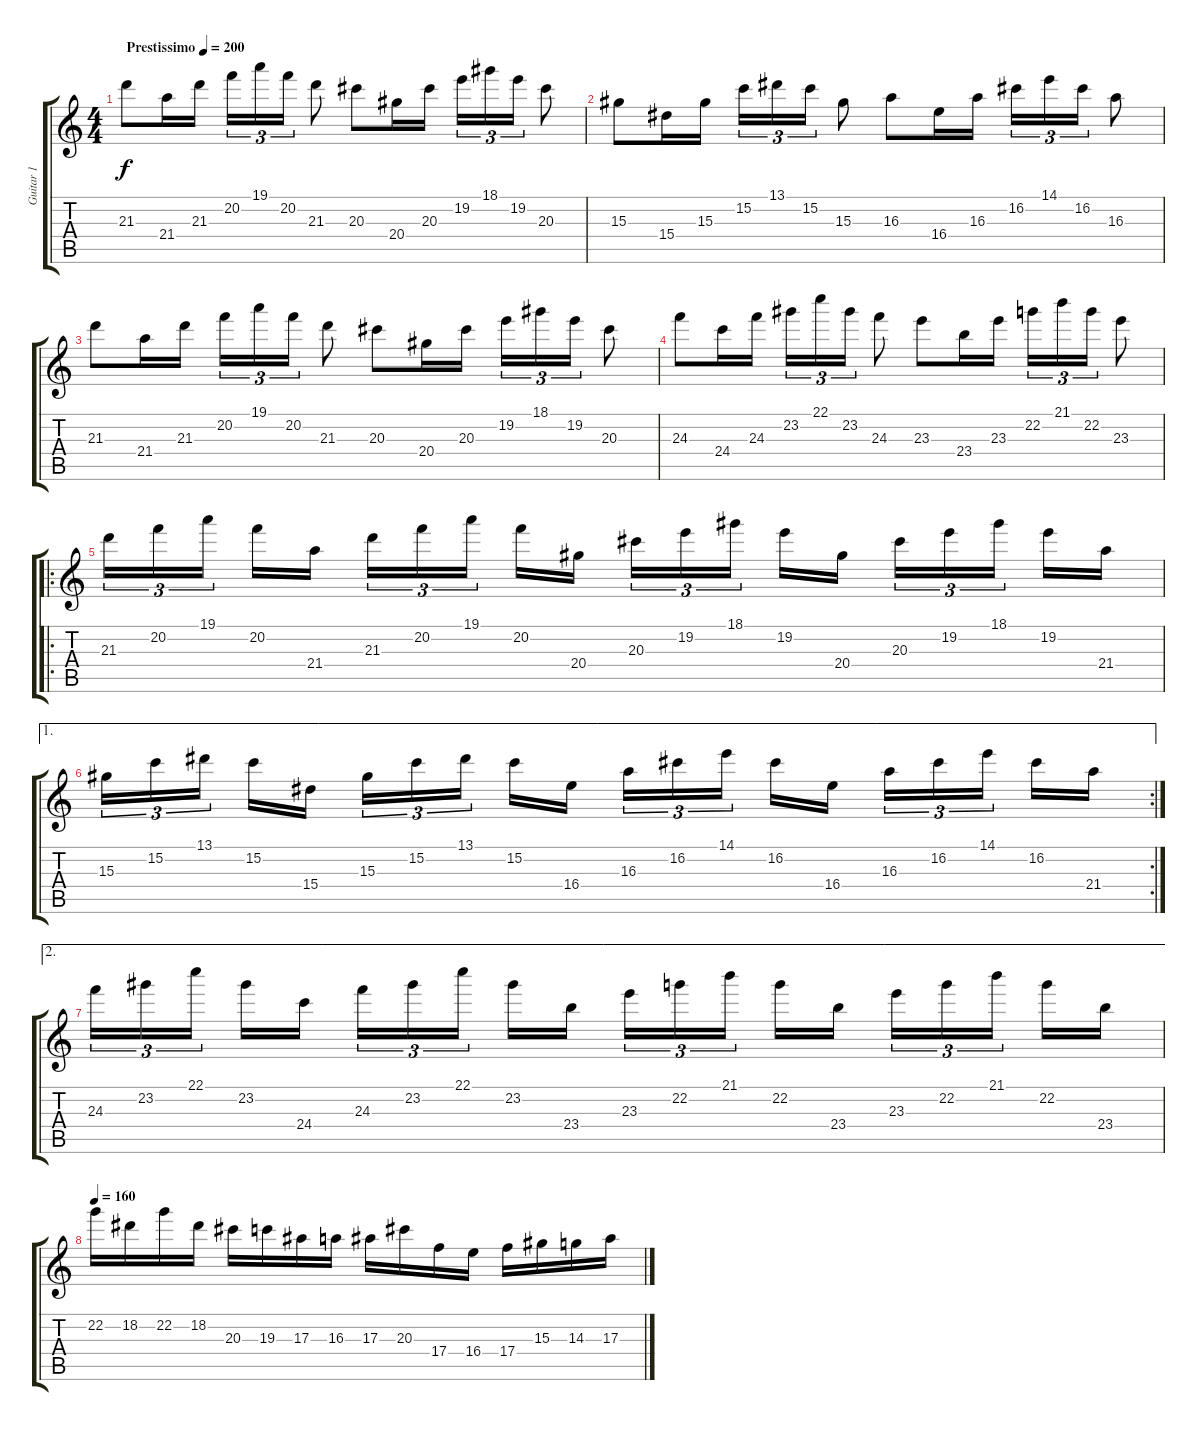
\track ("Guitar 1" "Guitar 1") {instrument overdrivenguitar}
\staff {score tabs}
\tuning (D4 A3 F3 C3 G2 C2) {hide}
\ts (4 4)
\tempo (200 "Prestissimo")
\clef g2
\ks c
21.3.8{dy f instrument overdrivenguitar} 21.4.16 21.3.16 20.2.16{tu (3 2)} 19.1.16{tu (3 2)} 20.2.16{tu (3 2)} 21.3.8 20.3.8 20.4.16 20.3.16 19.2.16{tu (3 2)} 18.1.16{tu (3 2)} 19.2.16{tu (3 2)} 20.3.8 |
15.3.8 15.4.16 15.3.16 15.2.16{tu (3 2)} 13.1.16{tu (3 2)} 15.2.16{tu (3 2)} 15.3.8 16.3.8 16.4.16 16.3.16 16.2.16{tu (3 2)} 14.1.16{tu (3 2)} 16.2.16{tu (3 2)} 16.3.8 |
21.3.8 21.4.16 21.3.16 20.2.16{tu (3 2)} 19.1.16{tu (3 2)} 20.2.16{tu (3 2)} 21.3.8 20.3.8 20.4.16 20.3.16 19.2.16{tu (3 2)} 18.1.16{tu (3 2)} 19.2.16{tu (3 2)} 20.3.8 |
24.3.8 24.4.16 24.3.16 23.2.16{tu (3 2)} 22.1.16{tu (3 2)} 23.2.16{tu (3 2)} 24.3.8 23.3.8 23.4.16 23.3.16 22.2.16{tu (3 2)} 21.1.16{tu (3 2)} 22.2.16{tu (3 2)} 23.3.8 |
\ro
21.3.16{tu (3 2)} 20.2.16{tu (3 2)} 19.1.16{tu (3 2) beam splitsecondary} 20.2.16 21.4.16 21.3.16{tu (3 2)} 20.2.16{tu (3 2)} 19.1.16{tu (3 2) beam splitsecondary} 20.2.16 20.4.16 20.3.16{tu (3 2)} 19.2.16{tu (3 2)} 18.1.16{tu (3 2) beam splitsecondary} 19.2.16 20.4.16 20.3.16{tu (3 2)} 19.2.16{tu (3 2)} 18.1.16{tu (3 2) beam splitsecondary} 19.2.16 21.4.16 |
\ae 1
\rc 2
15.3.16{tu (3 2)} 15.2.16{tu (3 2)} 13.1.16{tu (3 2) beam splitsecondary} 15.2.16 15.4.16 15.3.16{tu (3 2)} 15.2.16{tu (3 2)} 13.1.16{tu (3 2) beam splitsecondary} 15.2.16 16.4.16 16.3.16{tu (3 2)} 16.2.16{tu (3 2)} 14.1.16{tu (3 2) beam splitsecondary} 16.2.16 16.4.16 16.3.16{tu (3 2)} 16.2.16{tu (3 2)} 14.1.16{tu (3 2) beam splitsecondary} 16.2.16 21.4.16 |
\ae 2
24.3.16{tu (3 2)} 23.2.16{tu (3 2)} 22.1.16{tu (3 2) beam splitsecondary} 23.2.16 24.4.16 24.3.16{tu (3 2)} 23.2.16{tu (3 2)} 22.1.16{tu (3 2) beam splitsecondary} 23.2.16 23.4.16 23.3.16{tu (3 2)} 22.2.16{tu (3 2)} 21.1.16{tu (3 2) beam splitsecondary} 22.2.16 23.4.16 23.3.16{tu (3 2)} 22.2.16{tu (3 2)} 21.1.16{tu (3 2) beam splitsecondary} 22.2.16 23.4.16 |
\tempo 160
22.2.16 18.2.16 22.2.16 18.2.16 20.3.16 19.3.16 17.3.16 16.3.16 17.3.16 20.3.16 17.4.16 16.4.16 17.4.16 15.3.16 14.3.16 17.3.16
